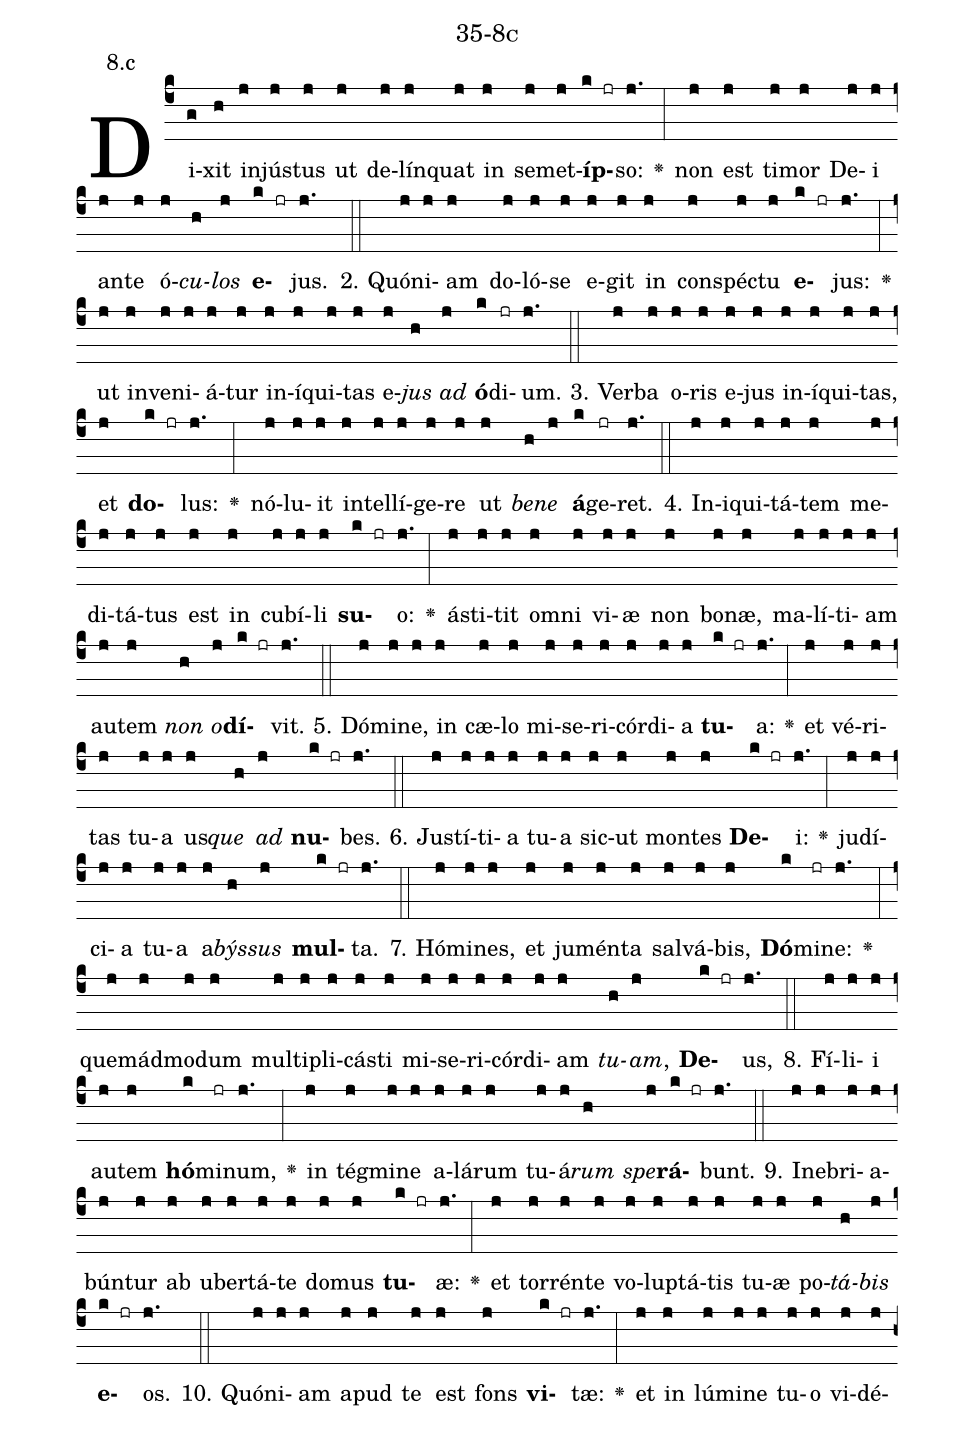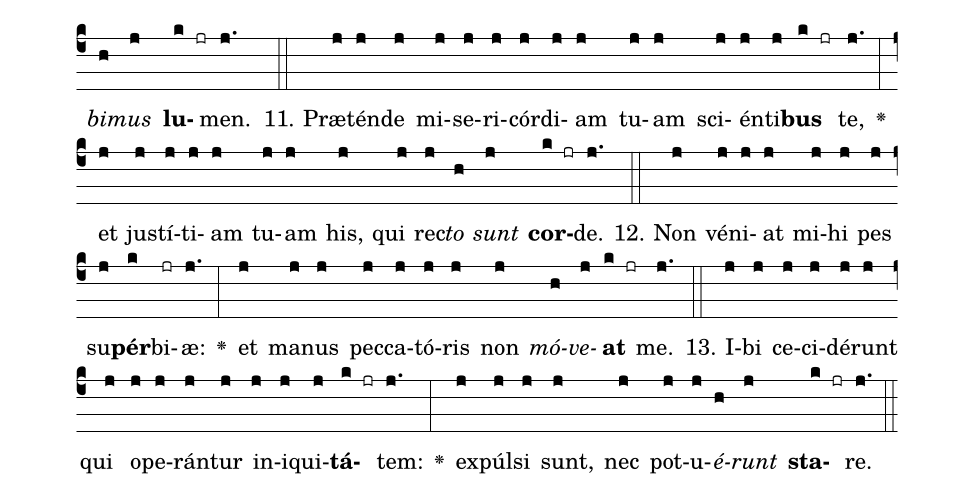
name: 35-8c;
annotation: 8.c;
%%
(c4)Di(g)xit(h) in(j)jús(j)tus(j) ut(j) de(j)lín(j)quat(j) in(j) se(j)met(j)<b>íp</b>(k jr)so:(j.) <v>\greheightstar</v>(:) non(j) est(j) ti(j)mor(j) De(j)i(j) an(j)te(j) ó(j)<i>cu</i>(h)<i>los</i>(j) <b>e</b>(k jr)jus.(j.) (::)
2. Quón(j)i(j)am(j) do(j)ló(j)se(j) e(j)git(j) in(j) con(j)spéc(j)tu(j) <b>e</b>(k jr)jus:(j.) <v>\greheightstar</v>(:) ut(j) in(j)ve(j)ni(j)á(j)tur(j) in(j)í(j)qui(j)tas(j) e(j)<i>jus</i>(h) <i>ad</i>(j) <b>ó</b>(k)di(jr)um.(j.) (::)
3. Ver(j)ba(j) o(j)ris(j) e(j)jus(j) in(j)í(j)qui(j)tas,(j) et(j) <b>do</b>(k jr)lus:(j.) <v>\greheightstar</v>(:) nó(j)lu(j)it(j) in(j)tel(j)lí(j)ge(j)re(j) ut(j) <i>be</i>(h)<i>ne</i>(j) <b>á</b>(k)ge(jr)ret.(j.) (::)
4. In(j)i(j)qui(j)tá(j)tem(j) me(j)di(j)tá(j)tus(j) est(j) in(j) cu(j)bí(j)li(j) <b>su</b>(k jr)o:(j.) <v>\greheightstar</v>(:) á(j)sti(j)tit(j) om(j)ni(j) vi(j)æ(j) non(j) bo(j)næ,(j) ma(j)lí(j)ti(j)am(j) au(j)tem(j) <i>non</i>(h) <i>o</i>(j)<b>dí</b>(k jr)vit.(j.) (::)
5. Dó(j)mi(j)ne,(j) in(j) cæ(j)lo(j) mi(j)se(j)ri(j)cór(j)di(j)a(j) <b>tu</b>(k jr)a:(j.) <v>\greheightstar</v>(:) et(j) vé(j)ri(j)tas(j) tu(j)a(j) us(j)<i>que</i>(h) <i>ad</i>(j) <b>nu</b>(k jr)bes.(j.) (::)
6. Jus(j)tí(j)ti(j)a(j) tu(j)a(j) sic(j)ut(j) mon(j)tes(j) <b>De</b>(k jr)i:(j.) <v>\greheightstar</v>(:) ju(j)dí(j)ci(j)a(j) tu(j)a(j) a(j)<i>býs</i>(h)<i>sus</i>(j) <b>mul</b>(k jr)ta.(j.) (::)
7. Hó(j)mi(j)nes,(j) et(j) ju(j)mén(j)ta(j) sal(j)vá(j)bis,(j) <b>Dó</b>(k)mi(jr)ne:(j.) <v>\greheightstar</v>(:) quem(j)ád(j)mo(j)dum(j) mul(j)ti(j)pli(j)cás(j)ti(j) mi(j)se(j)ri(j)cór(j)di(j)am(j) <i>tu</i>(h)<i>am</i>,(j) <b>De</b>(k jr)us,(j.) (::)
8. Fí(j)li(j)i(j) au(j)tem(j) <b>hó</b>(k)mi(jr)num,(j.) <v>\greheightstar</v>(:) in(j) tég(j)mi(j)ne(j) a(j)lá(j)rum(j) tu(j)á(j)<i>rum</i>(h) <i>spe</i>(j)<b>rá</b>(k jr)bunt.(j.) (::)
9. In(j)e(j)bri(j)a(j)bún(j)tur(j) ab(j) u(j)ber(j)tá(j)te(j) do(j)mus(j) <b>tu</b>(k jr)æ:(j.) <v>\greheightstar</v>(:) et(j) tor(j)rén(j)te(j) vo(j)lup(j)tá(j)tis(j) tu(j)æ(j) po(j)<i>tá</i>(h)<i>bis</i>(j) <b>e</b>(k jr)os.(j.) (::)
10. Quón(j)i(j)am(j) a(j)pud(j) te(j) est(j) fons(j) <b>vi</b>(k jr)tæ:(j.) <v>\greheightstar</v>(:) et(j) in(j) lú(j)mi(j)ne(j) tu(j)o(j) vi(j)dé(j)<i>bi</i>(h)<i>mus</i>(j) <b>lu</b>(k jr)men.(j.) (::)
11. Præ(j)tén(j)de(j) mi(j)se(j)ri(j)cór(j)di(j)am(j) tu(j)am(j) sci(j)én(j)ti(j)<b>bus</b>(k jr) te,(j.) <v>\greheightstar</v>(:) et(j) jus(j)tí(j)ti(j)am(j) tu(j)am(j) his,(j) qui(j) rec(j)<i>to</i>(h) <i>sunt</i>(j) <b>cor</b>(k jr)de.(j.) (::)
12. Non(j) vé(j)ni(j)at(j) mi(j)hi(j) pes(j) su(j)<b>pér</b>(k)bi(jr)æ:(j.) <v>\greheightstar</v>(:) et(j) ma(j)nus(j) pec(j)ca(j)tó(j)ris(j) non(j) <i>mó</i>(h)<i>ve</i>(j)<b>at</b>(k jr) me.(j.) (::)
13. I(j)bi(j) ce(j)ci(j)dé(j)runt(j) qui(j) o(j)pe(j)rán(j)tur(j) in(j)i(j)qui(j)<b>tá</b>(k jr)tem:(j.) <v>\greheightstar</v>(:) ex(j)púl(j)si(j) sunt,(j) nec(j) pot(j)u(j)<i>é</i>(h)<i>runt</i>(j) <b>sta</b>(k jr)re.(j.) (::)
